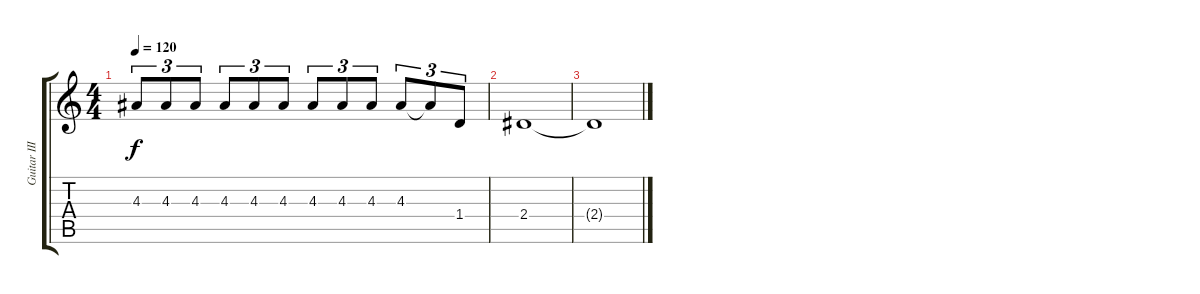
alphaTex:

\track ("Guitar III" "Guitar III") {instrument acousticguitarsteel}
\staff {score tabs}
\tuning (Eb4 Bb3 Gb3 Db3 Ab2 Eb2) {hide}
\ts (4 4)
\tempo 120
\clef g2
\ks c
4.3.8{tu (3 2) dy f} 4.3.8{tu (3 2)} 4.3.8{tu (3 2)} 4.3.8{tu (3 2)} 4.3.8{tu (3 2)} 4.3.8{tu (3 2)} 4.3.8{tu (3 2)} 4.3.8{tu (3 2)} 4.3.8{tu (3 2)} 4.3.8{tu (3 2)} 4.3{t}.8{tu (3 2)} 1.4.8{tu (3 2)} |
2.4.1 |
2.4{t}.1
